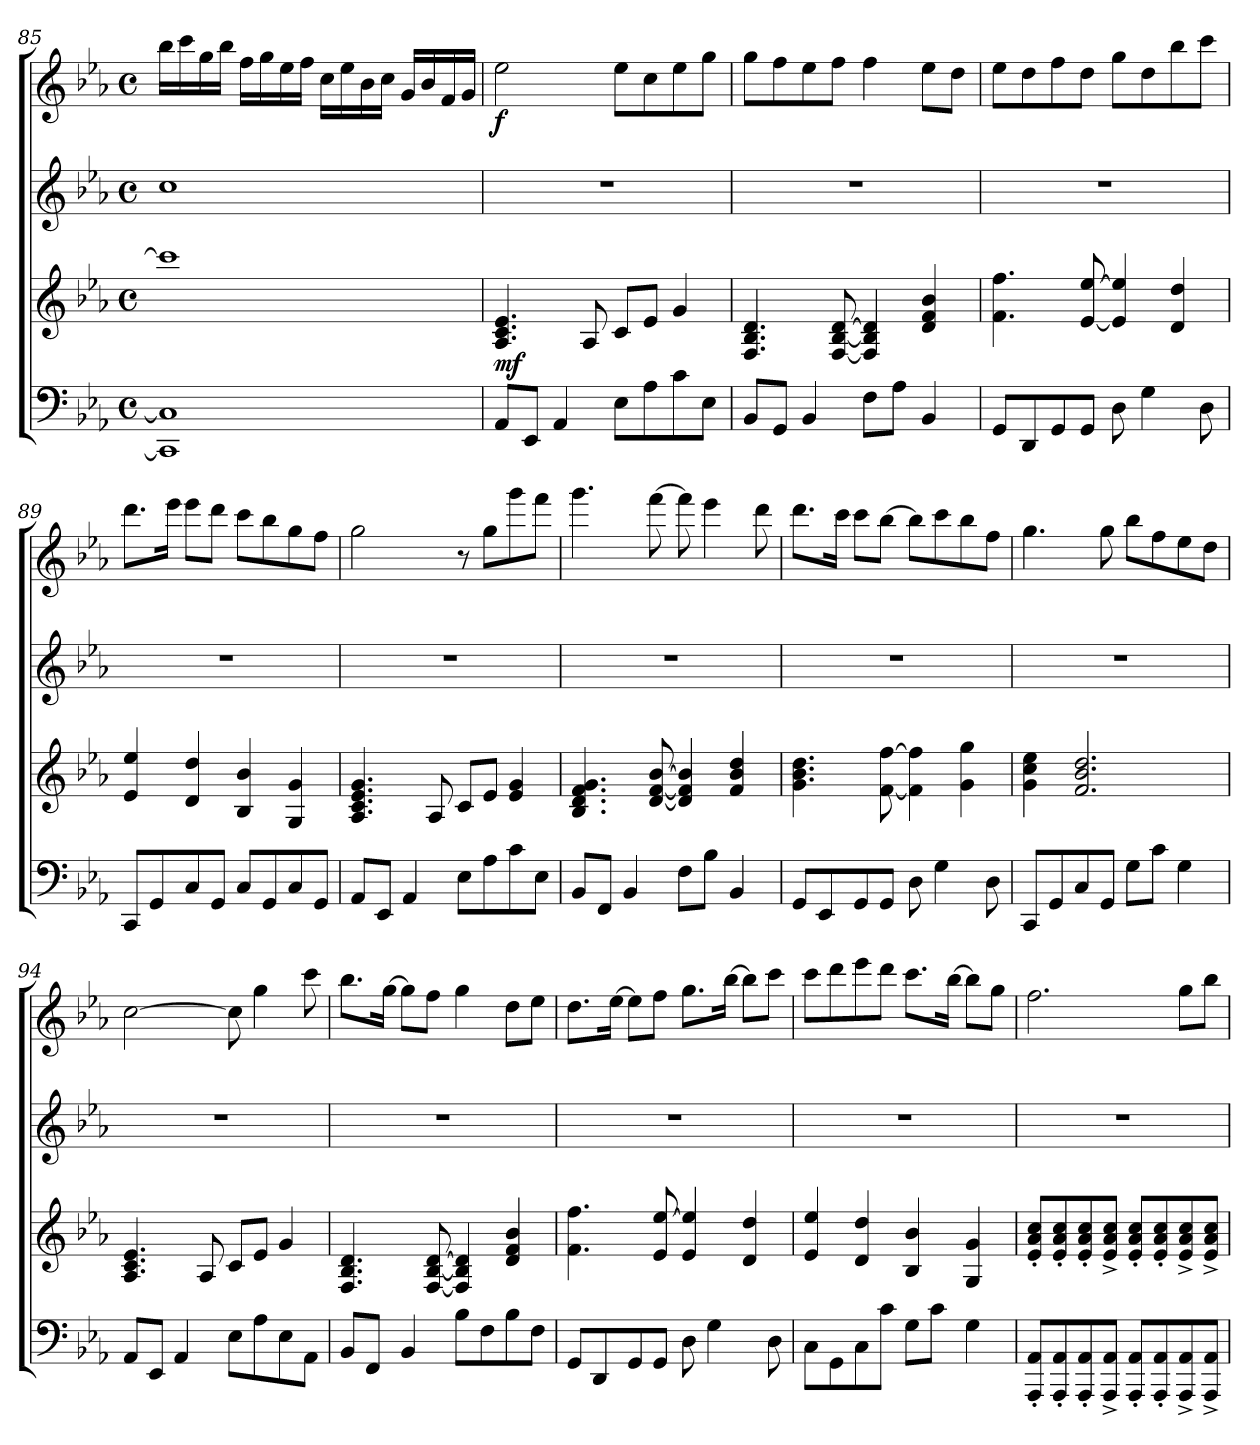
**kern	**kern	**dynam	**kern	**kern	**dynam
*part4	*part3	*part3	*part2	*part1	*part1
*staff4	*staff3	*staff3	*staff2	*staff1	*staff1
!!LO:PB:g=z
*clefF4	*clefG2	*	*clefG2	*clefG2	*
*k[b-e-a-]	*k[b-e-a-]	*	*k[b-e-a-]	*k[b-e-a-]	*
*M4/4	*M4/4	*	*M4/4	*M4/4	*
*met(c)	*met(c)	*	*met(c)	*met(c)	*
=85	=85	=85	=85	=85	=85
1CC] 1C]	1ccc]	.	1cc	16bb-LL	.
.	.	.	.	16ccc	.
.	.	.	.	16gg	.
.	.	.	.	16bb-JJ	.
.	.	.	.	16ffLL	.
.	.	.	.	16gg	.
.	.	.	.	16ee-	.
.	.	.	.	16ffJJ	.
.	.	.	.	16ccLL	.
.	.	.	.	16ee-	.
.	.	.	.	16b-	.
.	.	.	.	16ccJJ	.
.	.	.	.	16gLL	.
.	.	.	.	16b-	.
.	.	.	.	16f	.
.	.	.	.	16gJJ	.
=86	=86	=86	=86	=86	=86
8AA-L	4.A- 4.c 4.e-	mf	1r	2ee-	f
8EE-J	.	.	.	.	.
4AA-	.	.	.	.	.
.	8A-	.	.	.	.
8E-L	8cL	.	.	8ee-L	.
8A-	8e-J	.	.	8cc	.
8c	4g	.	.	8ee-	.
8E-J	.	.	.	8ggJ	.
=87	=87	=87	=87	=87	=87
8BB-L	4.F 4.B- 4.d	.	1r	8ggL	.
8GGJ	.	.	.	8ff	.
4BB-	.	.	.	8ee-	.
.	[8F [8B- [8d	.	.	8ffJ	.
8FL	4F] 4B-] 4d]	.	.	4ff	.
8A-J	.	.	.	.	.
4BB-	4d 4f 4b-	.	.	8ee-L	.
.	.	.	.	8ddJ	.
=88	=88	=88	=88	=88	=88
8GGL	4.f 4.ff	.	1r	8ee-L	.
8DD	.	.	.	8dd	.
8GG	.	.	.	8ff	.
8GGJ	[8e- [8ee-	.	.	8ddJ	.
8D	4e-] 4ee-]	.	.	8ggL	.
4G	.	.	.	8dd	.
.	4d 4dd	.	.	8bb-	.
8D	.	.	.	8cccJ	.
!!LO:LB:g=z
=89	=89	=89	=89	=89	=89
8CCL	4e- 4ee-	.	1r	8.dddL	.
8GG	.	.	.	.	.
.	.	.	.	16eee-Jk	.
8C	4d 4dd	.	.	8eee-L	.
8GGJ	.	.	.	8dddJ	.
8CL	4B- 4b-	.	.	8cccL	.
8GG	.	.	.	8bb-	.
8C	4G 4g	.	.	8gg	.
8GGJ	.	.	.	8ffJ	.
=90	=90	=90	=90	=90	=90
8AA-L	4.A- 4.c 4.e- 4.g	.	1r	2gg	.
8EE-J	.	.	.	.	.
4AA-	.	.	.	.	.
.	8A-	.	.	.	.
8E-L	8cL	.	.	8r	.
8A-	8e-J	.	.	8ggL	.
8c	4e- 4g	.	.	8ggg	.
8E-J	.	.	.	8fffJ	.
=91	=91	=91	=91	=91	=91
8BB-L	4.B- 4.d 4.f 4.g	.	1r	4.ggg	.
8FFJ	.	.	.	.	.
4BB-	.	.	.	.	.
.	[8d [8f [8b-	.	.	[8fff	.
8FL	4d] 4f] 4b-]	.	.	8fff]	.
8B-J	.	.	.	4eee-	.
4BB-	4f 4b- 4dd	.	.	.	.
.	.	.	.	8ddd	.
=92	=92	=92	=92	=92	=92
8GGL	4.g 4.b- 4.dd	.	1r	8.dddL	.
8EE-	.	.	.	.	.
.	.	.	.	16cccJk	.
8GG	.	.	.	8cccL	.
8GGJ	[8f [8ff	.	.	[8bb-J	.
8D	4f] 4ff]	.	.	8bb-L]	.
4G	.	.	.	8ccc	.
.	4g 4gg	.	.	8bb-	.
8D	.	.	.	8ffJ	.
!!LO:LB:g=z
=93	=93	=93	=93	=93	=93
8CCL	4g 4cc 4ee-	.	1r	4.gg	.
8GG	.	.	.	.	.
8C	2.f 2.b- 2.dd	.	.	.	.
8GGJ	.	.	.	8gg	.
8GL	.	.	.	8bb-L	.
8cJ	.	.	.	8ff	.
4G	.	.	.	8ee-	.
.	.	.	.	8ddJ	.
=94	=94	=94	=94	=94	=94
8AA-L	4.A- 4.c 4.e-	.	1r	[2cc	.
8EE-J	.	.	.	.	.
4AA-	.	.	.	.	.
.	8A-	.	.	.	.
8E-L	8cL	.	.	8cc]	.
8A-	8e-J	.	.	4gg	.
8E-	4g	.	.	.	.
8AA-J	.	.	.	8ccc	.
=95	=95	=95	=95	=95	=95
8BB-L	4.F 4.B- 4.d	.	1r	8.bb-L	.
8FFJ	.	.	.	.	.
.	.	.	.	[16ggJk	.
4BB-	.	.	.	8ggL]	.
.	[8F [8B- [8d	.	.	8ffJ	.
8B-L	4F] 4B-] 4d]	.	.	4gg	.
8F	.	.	.	.	.
8B-	4d 4f 4b-	.	.	8ddL	.
8FJ	.	.	.	8ee-J	.
=96	=96	=96	=96	=96	=96
8GGL	4.f 4.ff	.	1r	8.ddL	.
8DD	.	.	.	.	.
.	.	.	.	[16ee-Jk	.
8GG	.	.	.	8ee-L]	.
8GGJ	8e- [8ee-	.	.	8ffJ	.
8D	4e- 4ee-]	.	.	8.ggL	.
4G	.	.	.	.	.
.	.	.	.	[16bb-Jk	.
.	4d 4dd	.	.	8bb-L]	.
8D	.	.	.	8cccJ	.
!!LO:PB:g=z
=97	=97	=97	=97	=97	=97
8CL	4e- 4ee-	.	1r	8cccL	.
8GG	.	.	.	8ddd	.
8C	4d 4dd	.	.	8eee-	.
8cJ	.	.	.	8dddJ	.
8GL	4B- 4b-	.	.	8.cccL	.
8cJ	.	.	.	.	.
.	.	.	.	[16bb-Jk	.
4G	4G 4g	.	.	8bb-L]	.
.	.	.	.	8ggJ	.
=98	=98	=98	=98	=98	=98
8AAA-' 8AA-'L	8e-' 8a-' 8cc'L	.	1r	2.ff	.
8AAA-' 8AA-'	8e-' 8a-' 8cc'	.	.	.	.
8AAA-' 8AA-'	8e-' 8a-' 8cc'	.	.	.	.
8AAA-^ 8AA-^J	8e-^ 8a-^ 8cc^J	.	.	.	.
8AAA-' 8AA-'L	8e-' 8a-' 8cc'L	.	.	.	.
8AAA-' 8AA-'	8e-' 8a-' 8cc'	.	.	.	.
8AAA-^ 8AA-^	8e-^ 8a-^ 8cc^	.	.	8ggL	.
8AAA-^ 8AA-^J	8e-^ 8a-^ 8cc^J	.	.	8bb-J	.
=	=	=	=	=	=
*-	*-	*-	*-	*-	*-
